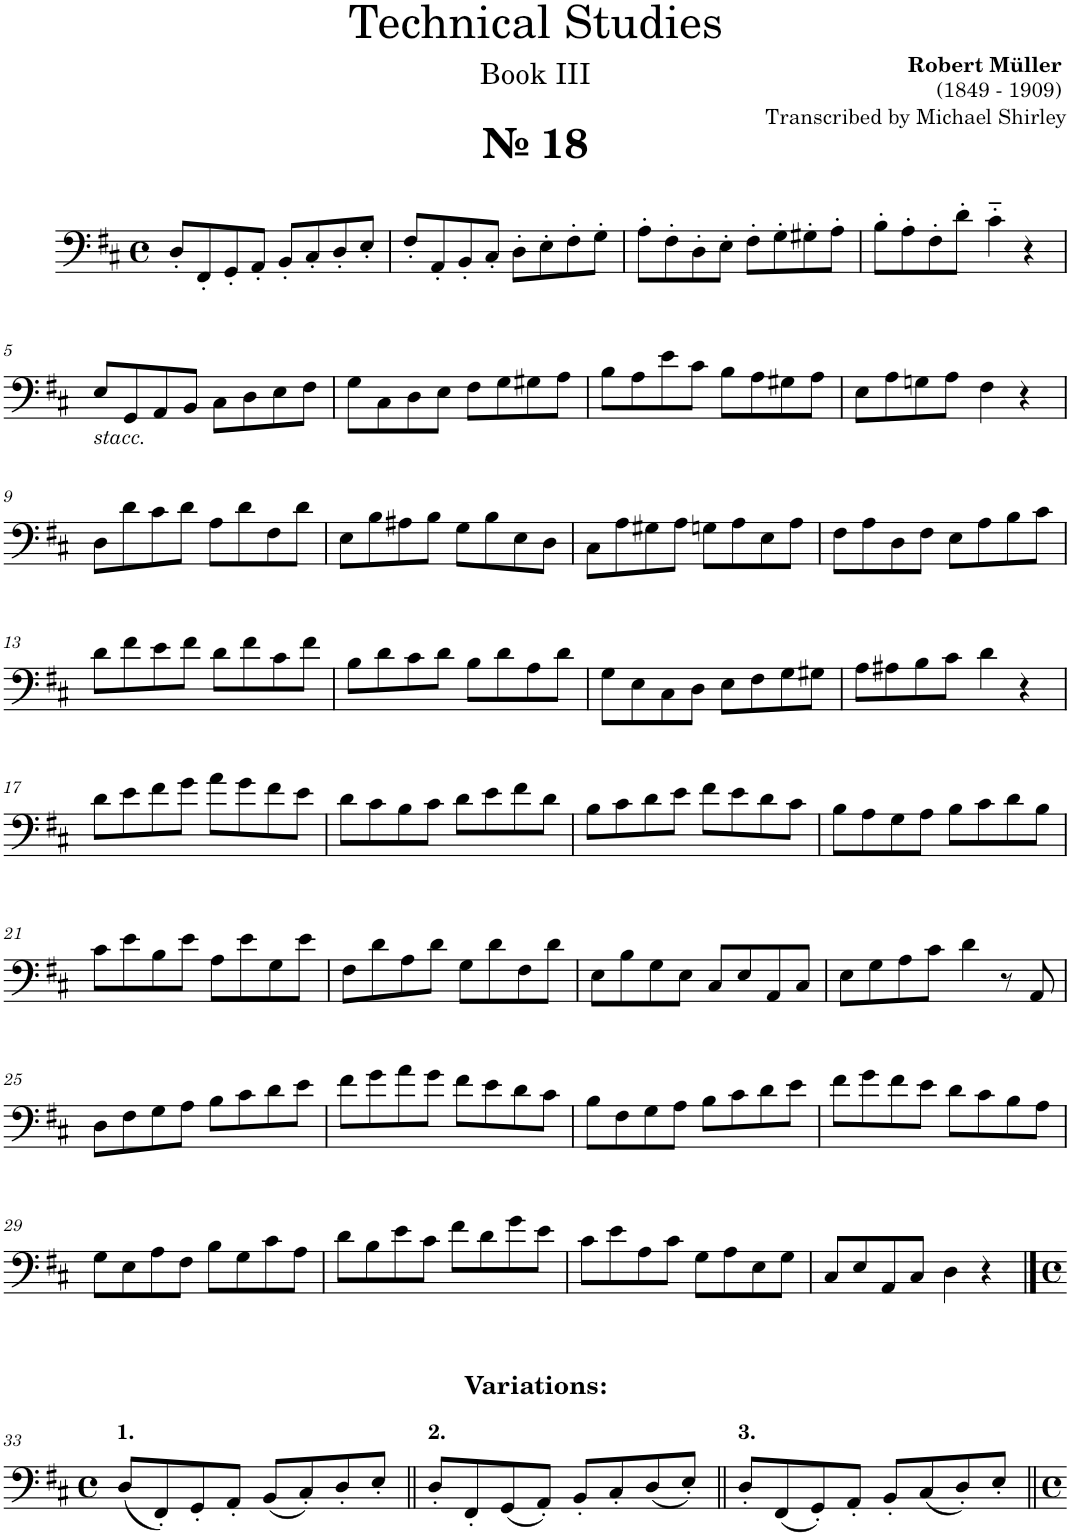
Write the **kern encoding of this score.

**kern
*part1
*staff1
*I"Trombone
*I'Tbn.
*clefF4
*k[f#c#]
*M4/4
*met(c)
=1
!LO:TX:a:B:t=№ 18
8D'/L
8FF#'/
8GG'/
8AA'/J
8BB'/L
8C#'/
8D'/
8E'/J
=2
8F#'/L
8AA'/
8BB'/
8C#'/J
8D'\L
8E'\
8F#'\
8G'\J
=3
8A'\L
8F#'\
8D'\
8E'\J
8F#'\L
8G'\
8G#X'\
8A'\J
=4
8B'\L
8A'\
8F#'\
8d'\J
4c#'~\
4r
!!LO:LB:g=z
=5
!LO:TX:b:i:t=stacc.
8E/L
8GG/
8AA/
8BB/J
8C#\L
8D\
8E\
8F#\J
=6
8G\L
8C#\
8D\
8E\J
8F#\L
8G\
8G#X\
8A\J
=7
8B\L
8A\
8e\
8c#\J
8B\L
8A\
8G#X\
8A\J
=8
8E\L
8A\
8Gn\
8A\J
4F#\
4r
!!LO:LB:g=z
=9
8D\L
8d\
8c#\
8d\J
8A\L
8d\
8F#\
8d\J
=10
8E\L
8B\
8A#X\
8B\J
8G\L
8B\
8E\
8D\J
=11
8C#\L
8A\
8G#X\
8A\J
8Gn\L
8A\
8E\
8A\J
=12
8F#\L
8A\
8D\
8F#\J
8E\L
8A\
8B\
8c#\J
!!LO:LB:g=z
=13
8d\L
8f#\
8e\
8f#\J
8d\L
8f#\
8c#\
8f#\J
=14
8B\L
8d\
8c#\
8d\J
8B\L
8d\
8A\
8d\J
=15
8G\L
8E\
8C#\
8D\J
8E\L
8F#\
8G\
8G#X\J
=16
8A\L
8A#X\
8B\
8c#\J
4d\
4r
!!LO:LB:g=z
=17
8d\L
8e\
8f#\
8g\J
8a\L
8g\
8f#\
8e\J
=18
8d\L
8c#\
8B\
8c#\J
8d\L
8e\
8f#\
8d\J
=19
8B\L
8c#\
8d\
8e\J
8f#\L
8e\
8d\
8c#\J
=20
8B\L
8A\
8G\
8A\J
8B\L
8c#\
8d\
8B\J
!!LO:LB:g=z
=21
8c#\L
8e\
8B\
8e\J
8A\L
8e\
8G\
8e\J
=22
8F#\L
8d\
8A\
8d\J
8G\L
8d\
8F#\
8d\J
=23
8E\L
8B\
8G\
8E\J
8C#/L
8E/
8AA/
8C#/J
=24
8E\L
8G\
8A\
8c#\J
4d\
8r
8AA/
!!LO:LB:g=z
=25
8D\L
8F#\
8G\
8A\J
8B\L
8c#\
8d\
8e\J
=26
8f#\L
8g\
8a\
8g\J
8f#\L
8e\
8d\
8c#\J
=27
8B\L
8F#\
8G\
8A\J
8B\L
8c#\
8d\
8e\J
=28
8f#\L
8g\
8f#\
8e\J
8d\L
8c#\
8B\
8A\J
!!LO:LB:g=z
=29
8G\L
8E\
8A\
8F#\J
8B\L
8G\
8c#\
8A\J
=30
8d\L
8B\
8e\
8c#\J
8f#\L
8d\
8g\
8e\J
=31
8c#\L
8e\
8A\
8c#\J
8G\L
8A\
8E\
8G\J
=32
8C#/L
8E/
8AA/
8C#/J
4D\
4r
!!LO:LB:g=z
==33
*M4/4
*met(c)
!LO:TX:a:B:t=Variations&colon;
!LO:TX:a:B:t=1.
(8D/L
8FF#'/)
8GG'/
8AA'/J
(8BB/L
8C#'/)
8D'/
8E'/J
=34||
*k[f#c#]
*M4/4
*met(c)
!LO:TX:a:B:t=2.
8D'/L
8FF#'/
(8GG/
8AA'/J)
8BB'/L
8C#'/
(8D/
8E'/J)
=35||
*k[f#c#]
*M4/4
*met(c)
!LO:TX:a:B:t=3.
8D'/L
(8FF#/
8GG'/)
8AA'/J
8BB'/L
(8C#/
8D'/)
8E'/J
=||
*-
